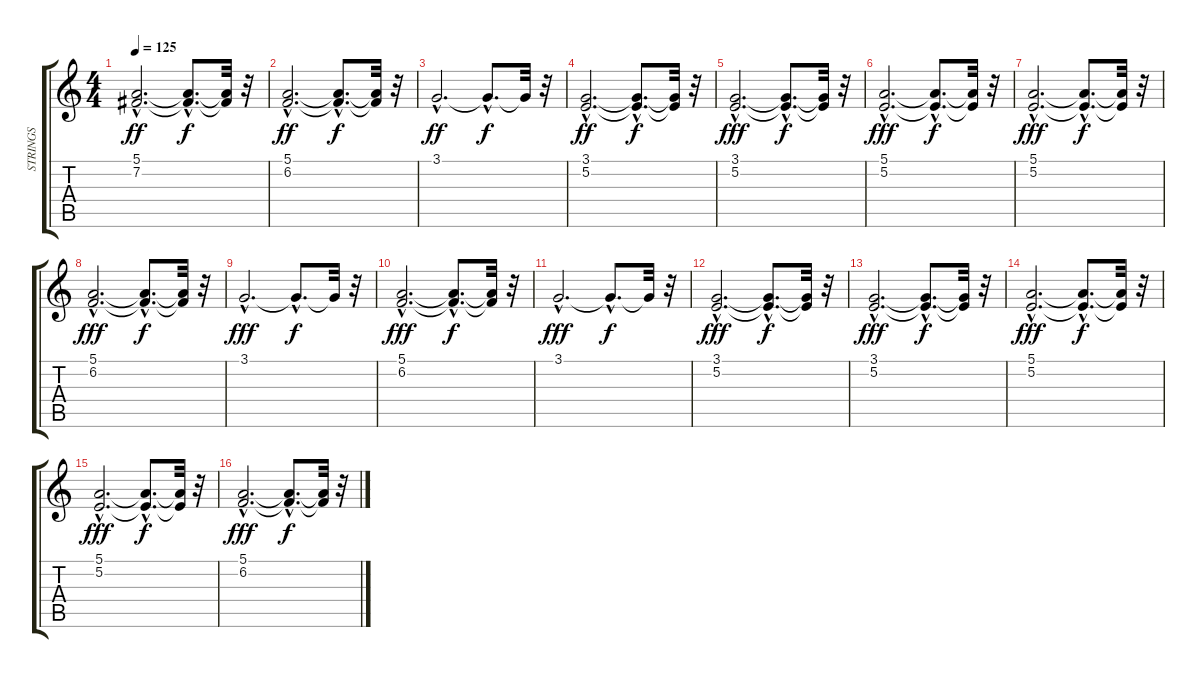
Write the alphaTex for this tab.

\track ("STRINGS" "STRINGS") {instrument stringensemble2}
\staff {score tabs}
\tuning (E4 B3 G3 D3 A2 E2) {hide}
\ts (4 4)
\tempo 125
\clef g2
\ks c
(5.1{hac} 7.2{hac}).2{d dy ff} (5.1{hac t} 7.2{hac t}).8{d dy f} (5.1{t} 7.2{t}).32 r.32 |
(5.1{hac} 6.2{hac}).2{d dy ff} (5.1{hac t} 6.2{hac t}).8{d dy f} (5.1{t} 6.2{t}).32 r.32 |
3.1{hac}.2{d dy ff} 3.1{hac t}.8{d dy f} 3.1{t}.32 r.32 |
(3.1{hac} 5.2{hac}).2{d dy ff} (3.1{hac t} 5.2{hac t}).8{d dy f} (3.1{t} 5.2{t}).32 r.32 |
(3.1{hac} 5.2{hac}).2{d dy fff} (3.1{hac t} 5.2{hac t}).8{d dy f} (3.1{t} 5.2{t}).32 r.32 |
(5.1{hac} 5.2{hac}).2{d dy fff} (5.1{hac t} 5.2{hac t}).8{d dy f} (5.1{t} 5.2{t}).32 r.32 |
(5.1{hac} 5.2{hac}).2{d dy fff} (5.1{hac t} 5.2{hac t}).8{d dy f} (5.1{t} 5.2{t}).32 r.32 |
(5.1{hac} 6.2{hac}).2{d dy fff} (5.1{hac t} 6.2{hac t}).8{d dy f} (5.1{t} 6.2{t}).32 r.32 |
3.1{hac}.2{d dy fff} 3.1{hac t}.8{d dy f} 3.1{t}.32 r.32 |
(5.1{hac} 6.2{hac}).2{d dy fff} (5.1{hac t} 6.2{hac t}).8{d dy f} (5.1{t} 6.2{t}).32 r.32 |
3.1{hac}.2{d dy fff} 3.1{hac t}.8{d dy f} 3.1{t}.32 r.32 |
(3.1{hac} 5.2{hac}).2{d dy fff} (3.1{hac t} 5.2{hac t}).8{d dy f} (3.1{t} 5.2{t}).32 r.32 |
(3.1{hac} 5.2{hac}).2{d dy fff} (3.1{hac t} 5.2{hac t}).8{d dy f} (3.1{t} 5.2{t}).32 r.32 |
(5.1{hac} 5.2{hac}).2{d dy fff} (5.1{hac t} 5.2{hac t}).8{d dy f} (5.1{t} 5.2{t}).32 r.32 |
(5.1{hac} 5.2{hac}).2{d dy fff} (5.1{hac t} 5.2{hac t}).8{d dy f} (5.1{t} 5.2{t}).32 r.32 |
(5.1{hac} 6.2{hac}).2{d dy fff} (5.1{hac t} 6.2{hac t}).8{d dy f} (5.1{t} 6.2{t}).32 r.32
